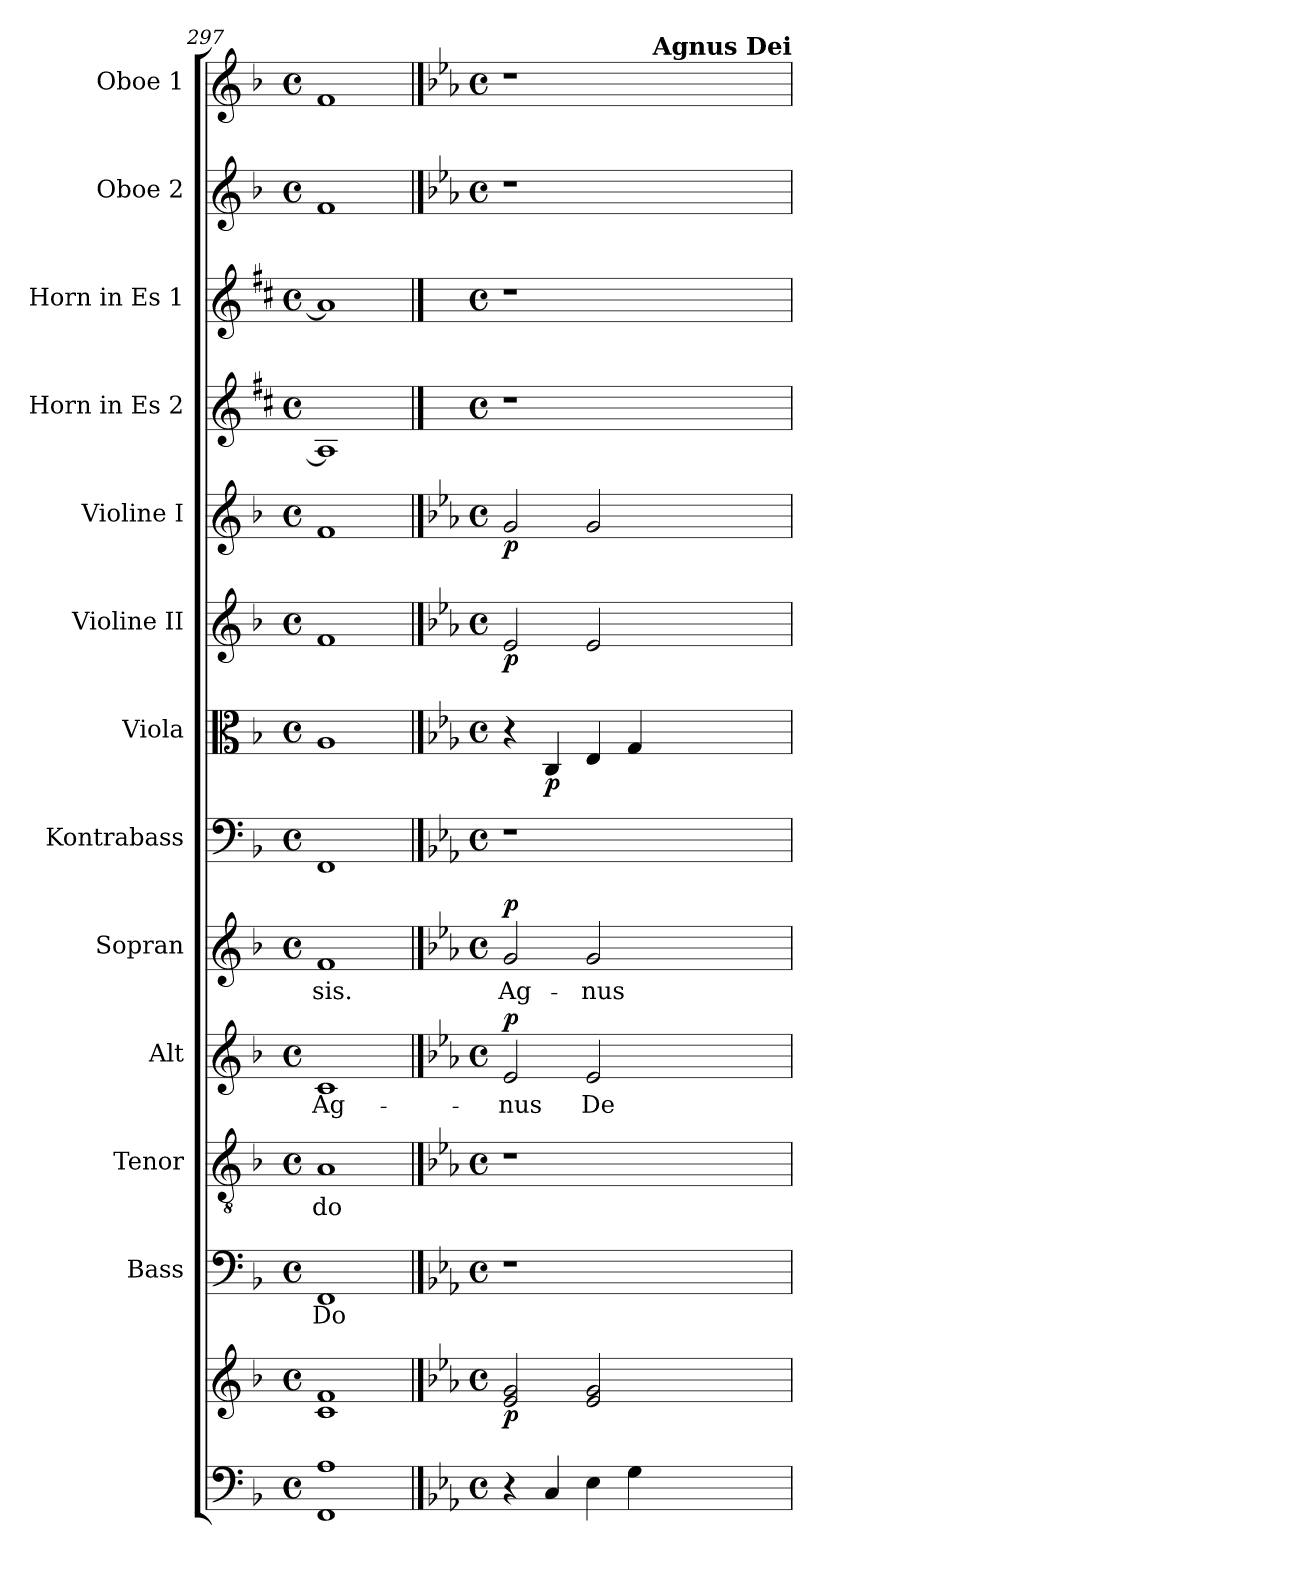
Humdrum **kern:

**kern	**kern	**dynam	**kern	**text	**kern	**text	**kern	**text	**dynam	**kern	**text	**dynam	**kern	**kern	**dynam	**kern	**dynam	**kern	**dynam	**kern	**kern	**kern	**kern
*part13	*part13	*part13	*part12	*part12	*part11	*part11	*part10	*part10	*part10	*part9	*part9	*part9	*part8	*part7	*part7	*part6	*part6	*part5	*part5	*part4	*part3	*part2	*part1
*staff14	*staff13	*staff13/14	*staff12	*staff12	*staff11	*staff11	*staff10	*staff10	*staff10	*staff9	*staff9	*staff9	*staff8	*staff7	*staff7	*staff6	*staff6	*staff5	*staff5	*staff4	*staff3	*staff2	*staff1
*	*	*	*I"Bass	*	*I"Tenor	*	*I"Alt	*	*	*I"Sopran	*	*	*I"Kontrabass	*I"Viola	*	*I"Violine II	*	*I"Violine I	*	*I"Horn in Es 2	*I"Horn in Es 1	*I"Oboe 2	*I"Oboe 1
*	*	*	*I'B.	*	*I'T.	*	*I'A.	*	*	*I'S.	*	*	*I'Kb.	*I'Vla.	*	*I'Vl. II	*	*I'Vl. I	*	*I'Hr. 2	*I'Hr. 1	*I'Ob. 2	*I'Ob. 1
*clefF4	*clefG2	*	*clefF4	*	*clefGv2	*	*clefG2	*	*	*clefG2	*	*	*clefF4	*clefC3	*	*clefG2	*	*clefG2	*	*clefG2	*clefG2	*clefG2	*clefG2
*	*	*	*	*	*	*	*	*	*	*	*	*	*ITrd7c12	*	*	*	*	*	*	*ITrd5c9	*ITrd5c9	*	*
*k[b-]	*k[b-]	*	*k[b-]	*	*k[b-]	*	*k[b-]	*	*	*k[b-]	*	*	*k[b-]	*k[b-]	*	*k[b-]	*	*k[b-]	*	*k[b-]	*k[b-]	*k[b-]	*k[b-]
*F:	*F:	*	*F:	*	*F:	*	*F:	*	*	*F:	*	*	*F:	*F:	*	*F:	*	*F:	*	*F:	*F:	*F:	*F:
*M4/4	*M4/4	*	*M4/4	*	*M4/4	*	*M4/4	*	*	*M4/4	*	*	*M4/4	*M4/4	*	*M4/4	*	*M4/4	*	*M4/4	*M4/4	*M4/4	*M4/4
*met(c)	*met(c)	*	*met(c)	*	*met(c)	*	*met(c)	*	*	*met(c)	*	*	*met(c)	*met(c)	*	*met(c)	*	*met(c)	*	*met(c)	*met(c)	*met(c)	*met(c)
=297	=297	=297	=297	=297	=297	=297	=297	=297	=297	=297	=297	=297	=297	=297	=297	=297	=297	=297	=297	=297	=297	=297	=297
*^	*^	*	*	*	*	*	*	*	*	*	*	*	*	*	*	*	*	*	*	*	*	*	*
!	!	!	!	!	!	!LO:LY:b	!	!LO:LY:b	!	!LO:LY:b	!	!	!LO:LY:b	!	!	!	!	!	!	!	!	!	!	!	!
1A	1FF	1f	1c	.	1FF	Do-	1A	do-	1c	Ag-	.	1f	-sis.	.	1FFF	1A	.	1f	.	1f	.	1C]	1c]	1f	1f
*v	*v	*	*	*	*	*	*	*	*	*	*	*	*	*	*	*	*	*	*	*	*	*	*	*	*
*	*v	*v	*	*	*	*	*	*	*	*	*	*	*	*	*	*	*	*	*	*	*	*	*	*
!!LO:PB:g=z
==298	==298	==298	==298	==298	==298	==298	==298	==298	==298	==298	==298	==298	==298	==298	==298	==298	==298	==298	==298	==298	==298	==298	==298
*k[b-e-a-]	*k[b-e-a-]	*	*k[b-e-a-]	*	*k[b-e-a-]	*	*k[b-e-a-]	*	*	*k[b-e-a-]	*	*	*k[b-e-a-]	*k[b-e-a-]	*	*k[b-e-a-]	*	*k[b-e-a-]	*	*k[b-e-a-]	*k[b-e-a-]	*k[b-e-a-]	*k[b-e-a-]
*E-:	*E-:	*	*E-:	*	*E-:	*	*E-:	*	*	*E-:	*	*	*E-:	*E-:	*	*E-:	*	*E-:	*	*E-:	*E-:	*E-:	*E-:
*M4/4	*M4/4	*	*M4/4	*	*M4/4	*	*M4/4	*	*	*M4/4	*	*	*M4/4	*M4/4	*	*M4/4	*	*M4/4	*	*M4/4	*M4/4	*M4/4	*M4/4
*met(c)	*met(c)	*	*met(c)	*	*met(c)	*	*met(c)	*	*	*met(c)	*	*	*met(c)	*met(c)	*	*met(c)	*	*met(c)	*	*met(c)	*met(c)	*met(c)	*met(c)
*^	*^	*	*	*	*	*	*	*	*	*	*	*	*	*	*	*	*	*	*	*	*	*	*
!	!	!	!	!LO:DY:b	!	!	!	!	!	!LO:LY:b	!LO:DY:a	!	!LO:LY:b	!LO:DY:a	!	!	!	!	!LO:DY:b	!	!LO:DY:b	!	!	!	!
*v	*v	*	*	*	*	*	*	*	*	*	*	*	*	*	*	*	*	*	*	*	*	*	*	*	*
*	*v	*v	*	*	*	*	*	*	*	*	*	*	*	*	*	*	*	*	*	*	*	*	*	*
4r	2e-/ 2g/	p	1r	.	1r	.	2e-/	-nus	p	2g/	Ag-	p	1r	4r	.	2e-/	p	2g/	p	1r	1r	1r	1r
!	!	!	!	!	!	!	!	!	!	!	!	!	!	!	!LO:DY:b	!	!	!	!	!	!	!	!
4C/	.	.	.	.	.	.	.	.	.	.	.	.	.	4C/	p	.	.	.	.	.	.	.	.
!	!	!	!	!	!	!	!	!LO:LY:b	!	!	!LO:LY:b	!	!	!	!	!	!	!	!	!	!	!	!
4E-\	2e-/ 2g/	.	.	.	.	.	2e-/	De-	.	2g/	-nus	.	.	4E-/	.	2e-/	.	2g/	.	.	.	.	.
4G\	.	.	.	.	.	.	.	.	.	.	.	.	.	4G/	.	.	.	.	.	.	.	.	.
1.ryy	1.ryy	.	1.ryy	.	1.ryy	.	1.ryy	.	.	1.ryy	.	.	1.ryy	1.ryy	.	1.ryy	.	1.ryy	.	1.ryy	1.ryy	1.ryy	1.ryy
!	!	!	!	!	!	!	!	!	!	!	!	!	!	!	!	!	!	!	!	!	!	!	!LO:TX:a:B:t=Agnus Dei
=	=	=	=	=	=	=	=	=	=	=	=	=	=	=	=	=	=	=	=	=	=	=	=
*-	*-	*-	*-	*-	*-	*-	*-	*-	*-	*-	*-	*-	*-	*-	*-	*-	*-	*-	*-	*-	*-	*-	*-
